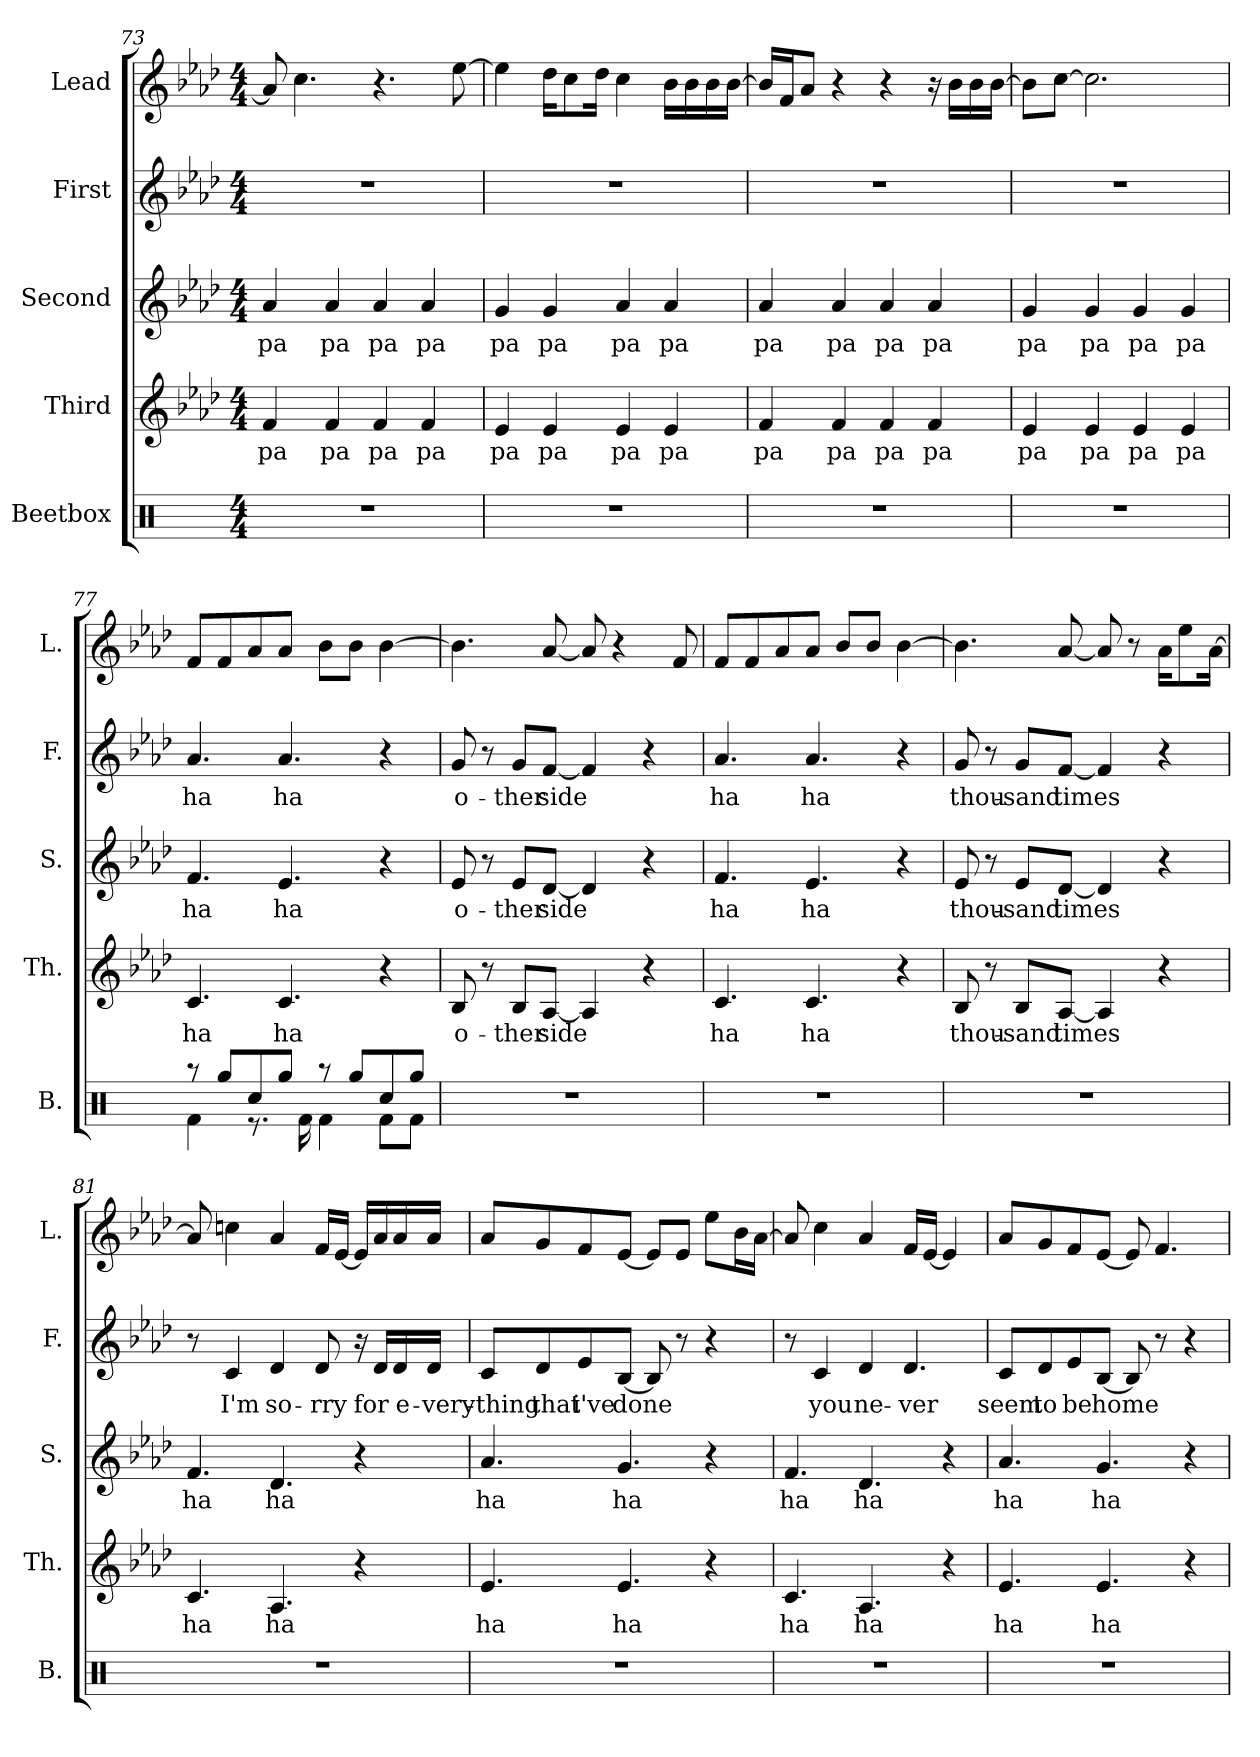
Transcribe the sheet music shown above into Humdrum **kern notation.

**kern	**kern	**text	**kern	**text	**kern	**text	**kern
*part5	*part4	*part4	*part3	*part3	*part2	*part2	*part1
*staff5	*staff4	*staff4	*staff3	*staff3	*staff2	*staff2	*staff1
*I"Beetbox	*I"Third	*	*I"Second	*	*I"First	*	*I"Lead
*I'B.	*I'Th.	*	*I'S.	*	*I'F.	*	*I'L.
!!LO:PB:g=z
*clefX	*clefG2	*	*clefG2	*	*clefG2	*	*clefG2
*k[]	*k[b-e-a-d-]	*	*k[b-e-a-d-]	*	*k[b-e-a-d-]	*	*k[b-e-a-d-]
*M4/4	*M4/4	*	*M4/4	*	*M4/4	*	*M4/4
=73	=73	=73	=73	=73	=73	=73	=73
1r	4f/	pa	4a-/	pa	1r	.	8a-/]
.	.	.	.	.	.	.	4.cc\
.	4f/	pa	4a-/	pa	.	.	.
.	4f/	pa	4a-/	pa	.	.	4.r
.	4f/	pa	4a-/	pa	.	.	.
.	.	.	.	.	.	.	[8ee-\
=74	=74	=74	=74	=74	=74	=74	=74
1r	4e-/	pa	4g/	pa	1r	.	4ee-\]
.	4e-/	pa	4g/	pa	.	.	16dd-\KL
.	.	.	.	.	.	.	8cc\
.	.	.	.	.	.	.	16dd-\Jk
.	4e-/	pa	4a-/	pa	.	.	4cc\
.	4e-/	pa	4a-/	pa	.	.	16b-\LL
.	.	.	.	.	.	.	16b-\
.	.	.	.	.	.	.	16b-\
.	.	.	.	.	.	.	[16b-\JJ
=75	=75	=75	=75	=75	=75	=75	=75
1r	4f/	pa	4a-/	pa	1r	.	16b-/LL]
.	.	.	.	.	.	.	16f/J
.	.	.	.	.	.	.	8a-/J
.	4f/	pa	4a-/	pa	.	.	4r
.	4f/	pa	4a-/	pa	.	.	4r
.	4f/	pa	4a-/	pa	.	.	16r
.	.	.	.	.	.	.	16b-\LL
.	.	.	.	.	.	.	16b-\
.	.	.	.	.	.	.	[16b-\JJ
=76	=76	=76	=76	=76	=76	=76	=76
1r	4e-/	pa	4g/	pa	1r	.	8b-\L]
.	.	.	.	.	.	.	[8cc\J
.	4e-/	pa	4g/	pa	.	.	2.cc\]
.	4e-/	pa	4g/	pa	.	.	.
.	4e-/	pa	4g/	pa	.	.	.
!!LO:LB:g=z
=77	=77	=77	=77	=77	=77	=77	=77
*^	*	*	*	*	*	*	*
8r	4Rf\	4.c/	ha	4.f/	ha	4.a-/	ha	8f/L
8Rgg/L	.	.	.	.	.	.	.	8f/
8Rcc/	8.r	.	.	.	.	.	.	8a-/
8Rgg/J	.	4.c/	ha	4.e-/	ha	4.a-/	ha	8a-/J
.	16Rf\	.	.	.	.	.	.	.
8r	4Rf\	.	.	.	.	.	.	8b-\L
8Rgg/L	.	.	.	.	.	.	.	8b-\J
8Rcc/	8Rf\L	4r	.	4r	.	4r	.	[4b-\
8Rgg/J	8Rf\J	.	.	.	.	.	.	.
*v	*v	*	*	*	*	*	*	*
=78	=78	=78	=78	=78	=78	=78	=78
1r	8B-/	o-	8e-/	o-	8g/	o-	4.b-\]
.	8r	.	8r	.	8r	.	.
.	8B-/L	-ther	8e-/L	-ther	8g/L	-ther	.
.	[8A-/J	side	[8d-/J	side	[8f/J	side	[8a-/
.	4A-/]	.	4d-/]	.	4f/]	.	8a-/]
.	.	.	.	.	.	.	4r
.	4r	.	4r	.	4r	.	.
.	.	.	.	.	.	.	8f/
=79	=79	=79	=79	=79	=79	=79	=79
1r	4.c/	ha	4.f/	ha	4.a-/	ha	8f/L
.	.	.	.	.	.	.	8f/
.	.	.	.	.	.	.	8a-/
.	4.c/	ha	4.e-/	ha	4.a-/	ha	8a-/J
.	.	.	.	.	.	.	8b-/L
.	.	.	.	.	.	.	8b-/J
.	4r	.	4r	.	4r	.	[4b-\
!!LO:PB:g=z
=80	=80	=80	=80	=80	=80	=80	=80
1r	8B-/	thou-	8e-/	thou-	8g/	thou-	4.b-\]
.	8r	.	8r	.	8r	.	.
.	8B-/L	-sand	8e-/L	-sand	8g/L	-sand	.
.	[8A-/J	times	[8d-/J	times	[8f/J	times	[8a-/
.	4A-/]	.	4d-/]	.	4f/]	.	8a-/]
.	.	.	.	.	.	.	8r
.	4r	.	4r	.	4r	.	16a-\KL
.	.	.	.	.	.	.	8ee-\
.	.	.	.	.	.	.	[16a-\Jk
=81	=81	=81	=81	=81	=81	=81	=81
1r	4.c/	ha	4.f/	ha	8r	.	8a-/]
.	.	.	.	.	4c/	I'm	4ccn\
.	4.A-/	ha	4.d-/	ha	4d-/	so-	4a-/
.	.	.	.	.	8d-/	-rry	16f/LL
.	.	.	.	.	.	.	[16e-/JJ
.	4r	.	4r	.	16r	.	16e-/LL]
.	.	.	.	.	16d-/LL	for	16a-/
.	.	.	.	.	16d-/	e-	16a-/
.	.	.	.	.	16d-/JJ	-very-	16a-/JJ
!!LO:LB:g=z
=82	=82	=82	=82	=82	=82	=82	=82
1r	4.e-/	ha	4.a-/	ha	8c/L	-thing	8a-/L
.	.	.	.	.	8d-/	that	8g/
.	.	.	.	.	8e-/	i've	8f/
.	4.e-/	ha	4.g/	ha	[8B-/J	done	[8e-/J
.	.	.	.	.	8B-/]	.	8e-/L]
.	.	.	.	.	8r	.	8e-/J
.	4r	.	4r	.	4r	.	8ee-\L
.	.	.	.	.	.	.	16b-\L
.	.	.	.	.	.	.	[16a-\JJ
=83	=83	=83	=83	=83	=83	=83	=83
1r	4.c/	ha	4.f/	ha	8r	.	8a-/]
.	.	.	.	.	4c/	you	4cc\
.	4.A-/	ha	4.d-/	ha	4d-/	ne-	4a-/
.	.	.	.	.	4.d-/	-ver	16f/LL
.	.	.	.	.	.	.	[16e-/JJ
.	4r	.	4r	.	.	.	4e-/]
=84	=84	=84	=84	=84	=84	=84	=84
1r	4.e-/	ha	4.a-/	ha	8c/L	seem	8a-/L
.	.	.	.	.	8d-/	to	8g/
.	.	.	.	.	8e-/	be	8f/
.	4.e-/	ha	4.g/	ha	[8B-/J	home	[8e-/J
.	.	.	.	.	8B-/]	.	8e-/]
.	.	.	.	.	8r	.	4.f/
.	4r	.	4r	.	4r	.	.
=	=	=	=	=	=	=	=
*-	*-	*-	*-	*-	*-	*-	*-
